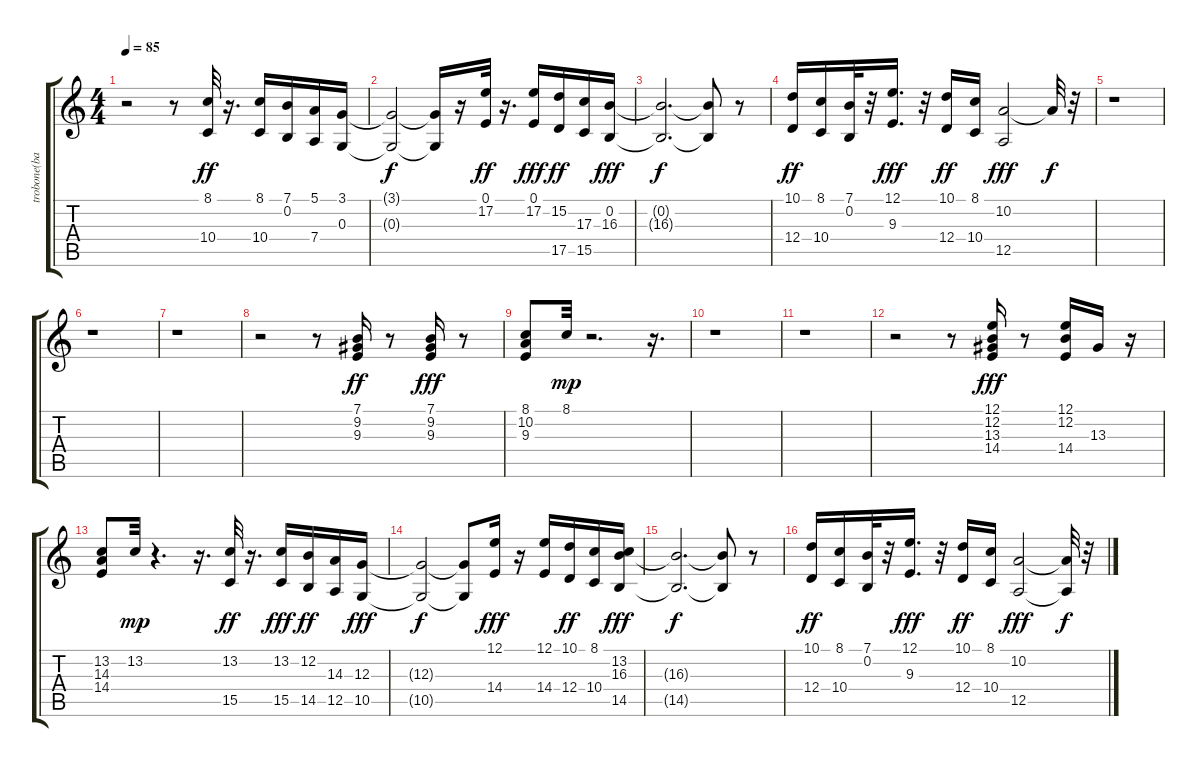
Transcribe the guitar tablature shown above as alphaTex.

\track ("trobone(base)" "trobone(ba") {instrument brasssection}
\staff {score tabs}
\tuning (E4 B3 G3 D3 A2 E2) {hide}
\ts (4 4)
\tempo 85
\clef g2
\ks c
r.2{dy f} r.8 (8.1 10.4).32{dy ff} r.16{d} (8.1 10.4).16 (7.1 0.2).16 (5.1 7.4).16 (3.1 0.3).16 |
(3.1{t} 0.3{t}).2{dy f} (3.1{t} 0.3{t}).16 r.16 (0.1 17.2).32{dy ff} r.16{d} (0.1 17.2).16{dy fff} (15.2 17.5).16{dy ff} (17.3 15.5).16 (0.2 16.3).16{dy fff} |
(0.2{t} 16.3{t}).2{d dy f} (0.2{t} 16.3{t}).8 r.8 |
(10.1 12.4).16{dy ff} (8.1 10.4).16 (7.1 0.2).32 r.32 (12.1 9.3).16{d dy fff} r.32 (10.1 12.4).16{dy ff} (8.1 10.4).16 (10.2 12.5).2{dy fff} 10.2{t}.32{dy f} r.32 |
r.1 |
r.1 |
r.1 |
r.2 r.8 (7.1 9.2 9.3).16{dy ff} r.8 (7.1 9.2 9.3).16{dy fff} r.8 |
(8.1 10.2 9.3).8 8.1.32{dy mp} r.2{d} r.16{d} |
r.1 |
r.1 |
r.2 r.8 (12.1 12.2 13.3 14.4).16{dy fff} r.8 (12.1 12.2 14.4).16 13.3.16 r.16 |
(13.2 14.3 14.4).8 13.2.32{dy mp} r.4{d} r.16{d} (13.2 15.5).32{dy ff} r.16{d} (13.2 15.5).16{dy fff} (12.2 14.5).16{dy ff} (14.3 12.5).16 (12.3 10.5).16{dy fff} |
(12.3{t} 10.5{t}).2{dy f} (12.3{t} 10.5{t}).8 (12.1 14.4).16{dy fff} r.16 (12.1 14.4).16 (10.1 12.4).16{dy ff} (8.1 10.4).16 (13.2 16.3 14.5).16{dy fff} |
(16.3{t} 14.5{t}).2{d dy f} (16.3{t} 14.5{t}).8 r.8 |
(10.1 12.4).16{dy ff} (8.1 10.4).16 (7.1 0.2).32 r.32 (12.1 9.3).16{d dy fff} r.32 (10.1 12.4).16{dy ff} (8.1 10.4).16 (10.2 12.5).2{dy fff} (10.2{t} 12.5{t}).32{dy f} r.32
